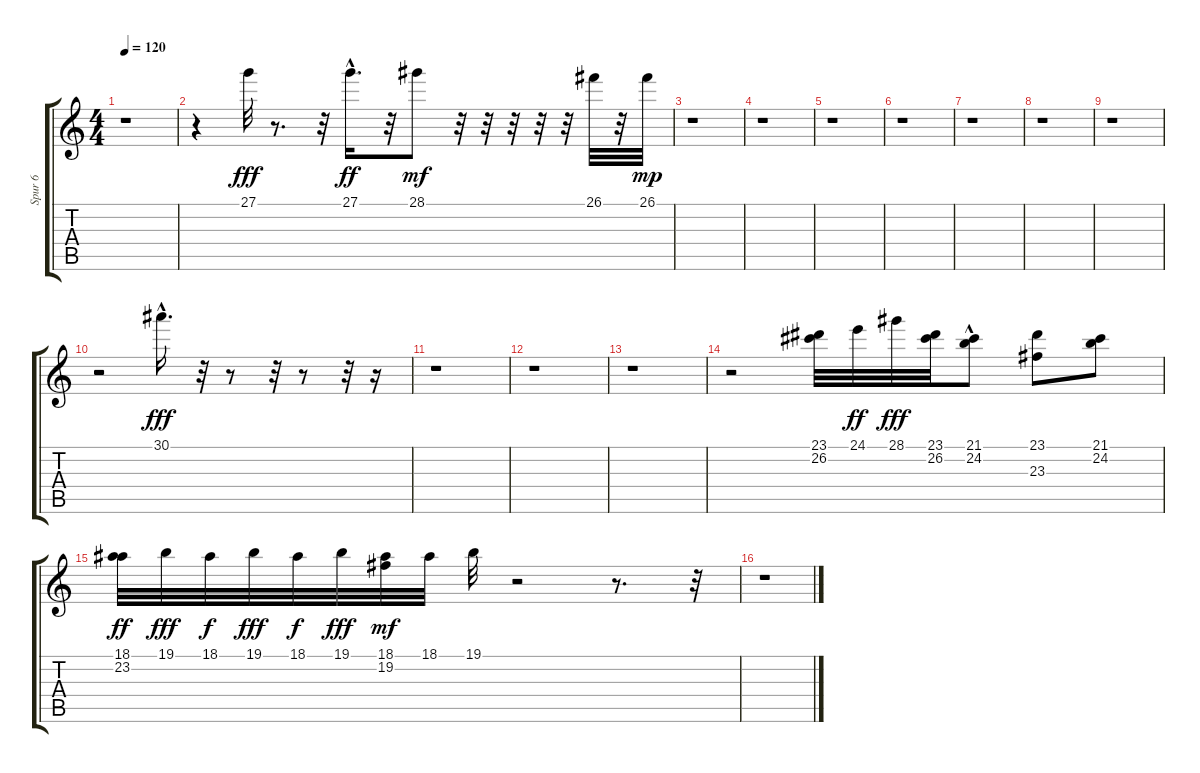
\track ("Spur 6" "Spur 6") {instrument piccolo}
\staff {score tabs}
\tuning (E4 B3 G3 D3 A2 E2) {hide}
\ts (4 4)
\tempo 120
\clef g2
\ks c
r.1{dy mf} |
r.4 27.1.32{dy fff} r.8{d} r.32 27.1{hac}.16{d dy ff} r.32 28.1.8{dy mf} r.32 r.32 r.32 r.32 r.32 26.1.32 r.32 26.1.32{dy mp} |
r.1 |
r.1 |
r.1 |
r.1 |
r.1 |
r.1 |
r.1 |
r.2 30.1{hac}.16{d dy fff} r.32 r.8 r.32 r.8 r.32 r.16 |
r.1 |
r.1 |
r.1 |
r.2 (23.1 26.2).32 24.1.32{dy ff} 28.1.32{dy fff} (23.1 26.2).32 (21.1 24.2{hac}).8 (23.1 23.3).8 (21.1 24.2).8 |
(18.1 23.2).32{dy ff} 19.1.32{dy fff} 18.1.32{dy f} 19.1.32{dy fff} 18.1.32{dy f} 19.1.32{dy fff} (18.1 19.2).32{dy mf} 18.1.32 19.1.32 r.2 r.8{d} r.32 |
r.1
